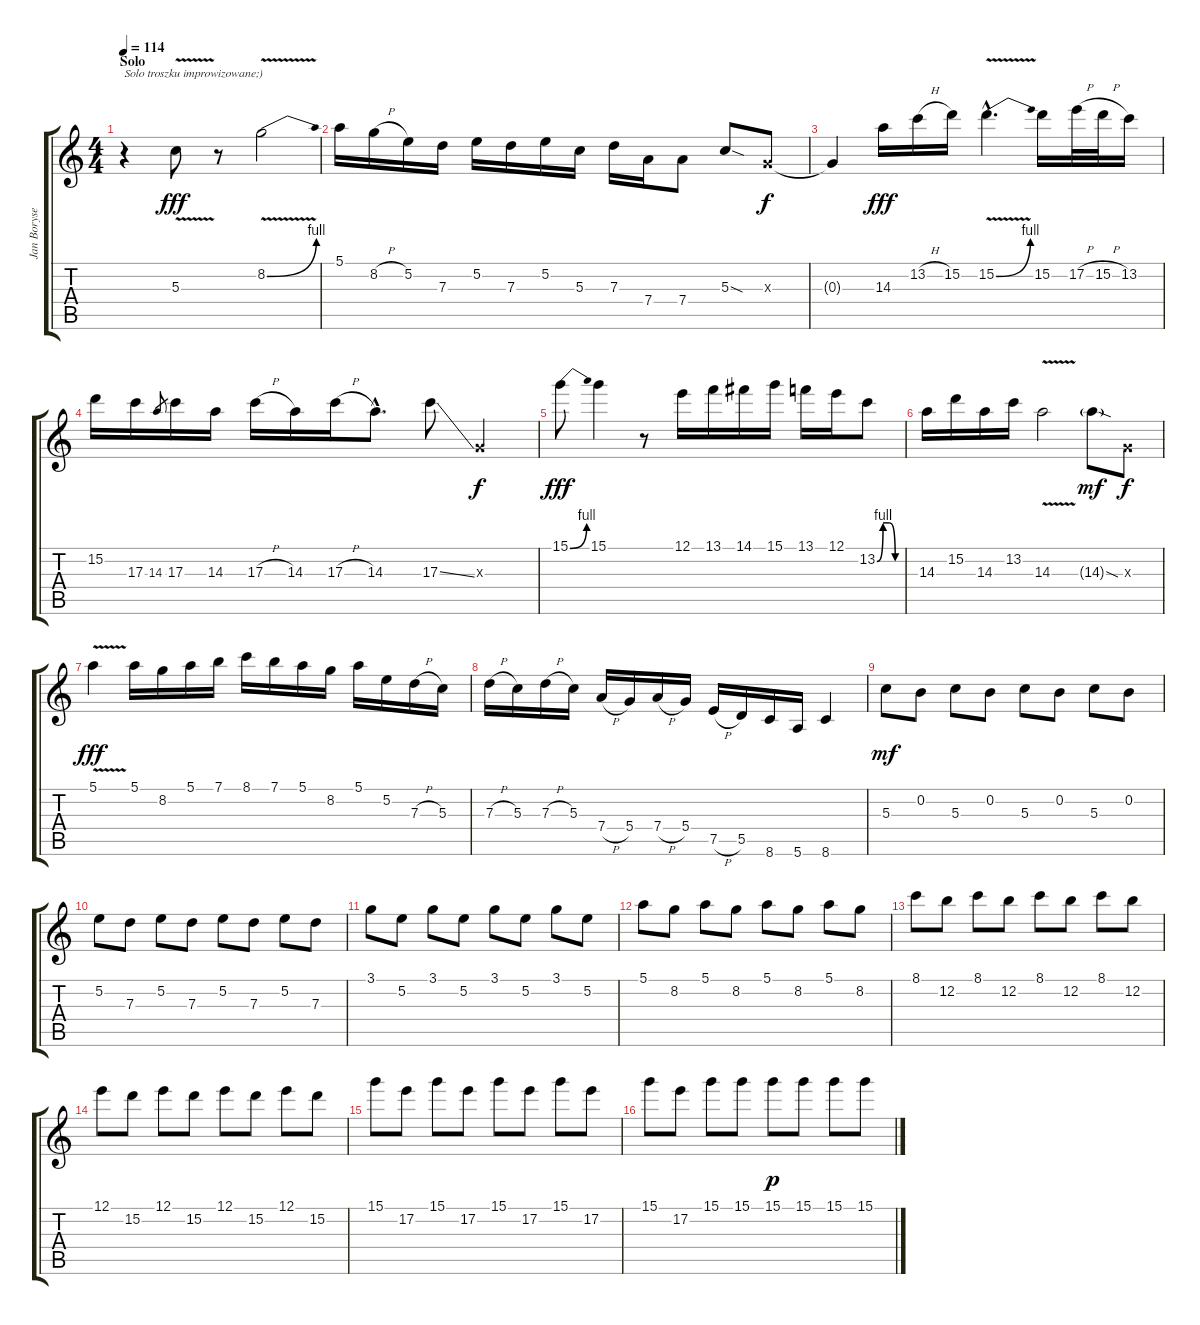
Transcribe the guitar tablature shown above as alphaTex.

\track ("Jan Borysewicz Solo" "Jan Boryse") {instrument distortionguitar}
\staff {score tabs}
\tuning (E4 B3 G3 D3 A2 E2) {hide}
\ts (4 4)
\section ("" "Solo")
\tempo 114
\clef g2
\ks c
r.4{txt "Solo troszku improwizowane;)" dy fff} 5.3{v}.8 r.8 8.2{be (bend 0 0 60 4) v}.2 |
5.1.16 8.2{h}.16 5.2.16 7.3.16 5.2.16 7.3.16 5.2.16 5.3.16 7.3.16 7.4.16 7.4.8 5.3{sod}.8 0.3{x}.8{dy f} |
0.3{t}.4 14.3.16{dy fff} 13.2{h}.16 15.2.16 15.2{be (bend 0 0 60 4) v hac}.4{d} 15.2.16 17.2{h}.32 15.2{h}.32 13.2.16 |
15.2.16 17.3.16 14.3.8{gr} 17.3.16 14.3.16 17.3{h}.16 14.3.16 17.3{h}.16 14.3{hac}.8{d} 17.3{ss}.8 0.3{x}.4{dy f} |
15.1{be (bend 0 0 60 4)}.8{dy fff} 15.1.4 r.8 12.1.16 13.1.16 14.1.16 15.1.16 13.1.16 12.1.16 13.2{be (custom 0 0 15 4 30 4 45 0 60 0)}.8 |
14.3.16 15.2.16 14.3.16 13.2.16 14.3{v}.2 14.3{sod g}.8{dy mf} 0.3{x}.8{dy f} |
5.1{v}.4{dy fff} 5.1.16 8.2.16 5.1.16 7.1.16 8.1.16 7.1.16 5.1.16 8.2.16 5.1.16 5.2.16 7.3{h}.16 5.3.16 |
7.3{h}.16 5.3.16 7.3{h}.16 5.3.16 7.4{h}.16 5.4.16 7.4{h}.16 5.4.16 7.5{h}.16 5.5.16 8.6.16 5.6.16 8.6.4 |
5.3.8{dy mf volume 15 balance 12 instrument electricguitarjazz} 0.2.8 5.3.8 0.2.8 5.3.8 0.2.8 5.3.8 0.2.8 |
5.2.8 7.3.8 5.2.8 7.3.8 5.2.8 7.3.8 5.2.8 7.3.8 |
3.1.8 5.2.8 3.1.8 5.2.8 3.1.8 5.2.8 3.1.8 5.2.8 |
5.1.8 8.2.8 5.1.8 8.2.8 5.1.8 8.2.8 5.1.8 8.2.8 |
8.1.8 12.2.8 8.1.8 12.2.8 8.1.8 12.2.8 8.1.8 12.2.8 |
12.1.8 15.2.8 12.1.8 15.2.8 12.1.8 15.2.8 12.1.8 15.2.8 |
15.1.8 17.2.8 15.1.8 17.2.8 15.1.8 17.2.8 15.1.8 17.2.8 |
15.1.8 17.2.8 15.1.8 15.1.8 15.1.8{dy p balance 0} 15.1.8{balance 16} 15.1.8{balance 0} 15.1.8{balance 16}
